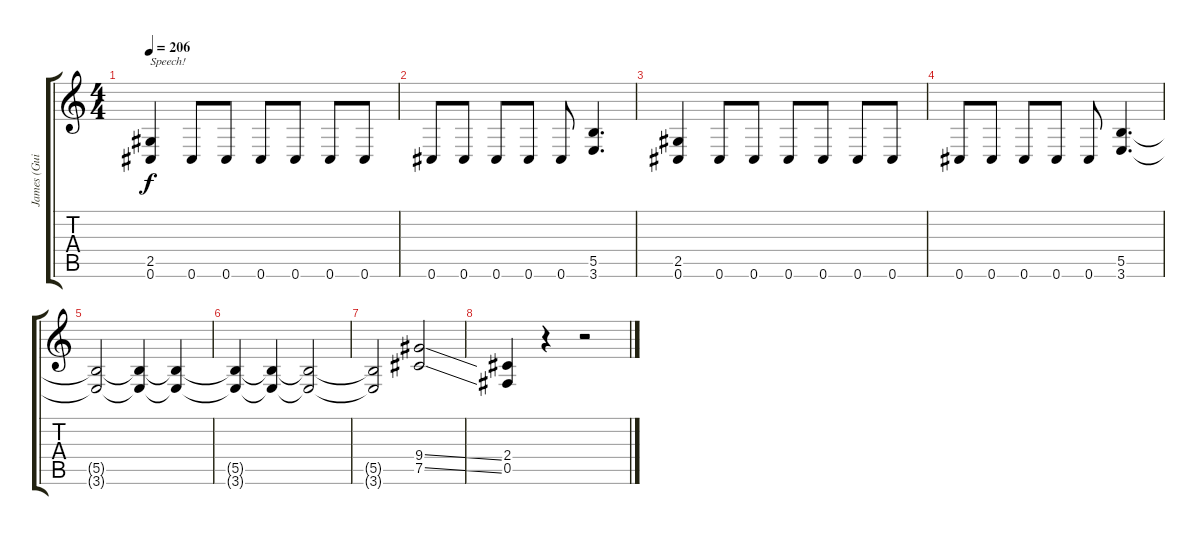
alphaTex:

\track ("James (Guitar 1)" "James (Gui") {instrument distortionguitar}
\staff {score tabs}
\tuning (Db4 Ab3 E3 B2 Gb2 Db2) {hide}
\ts (4 4)
\tempo 206
\clef g2
\ks c
(2.5 0.6).4{txt "Speech!" dy f} 0.6.8 0.6.8 0.6.8 0.6.8 0.6.8 0.6.8 |
0.6.8 0.6.8 0.6.8 0.6.8 0.6.8 (5.5 3.6).4{d} |
(2.5 0.6).4 0.6.8 0.6.8 0.6.8 0.6.8 0.6.8 0.6.8 |
0.6.8 0.6.8 0.6.8 0.6.8 0.6.8 (5.5 3.6).4{d} |
(5.5{t} 3.6{t}).2 (5.5{t} 3.6{t}).4 (5.5{t} 3.6{t}).4 |
(5.5{t} 3.6{t}).4 (5.5{t} 3.6{t}).4 (5.5{t} 3.6{t}).2 |
(5.5{t} 3.6{t}).2 (9.4{ss} 7.5{ss}).2 |
(2.4 0.5).4 r.4 r.2
